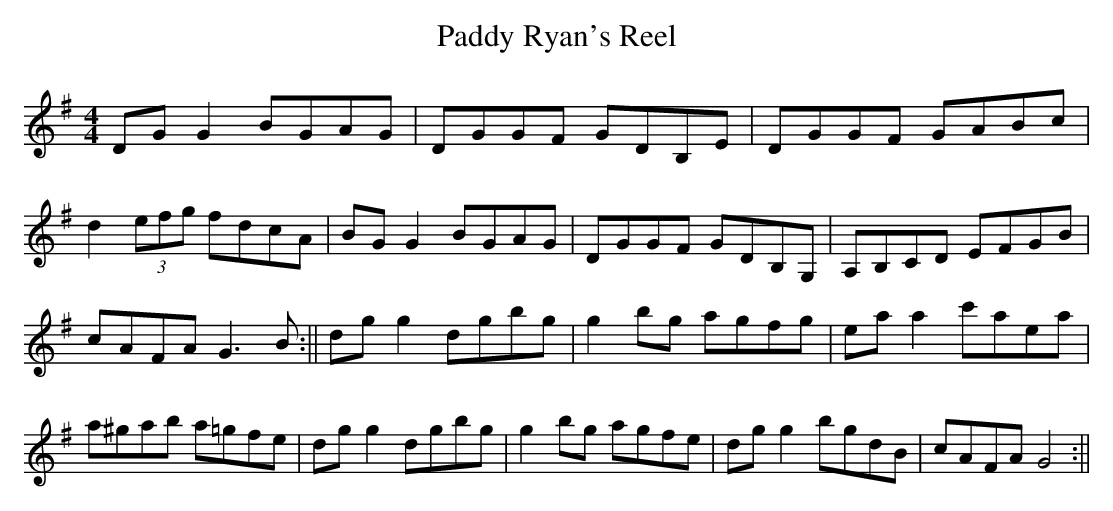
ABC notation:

X:1
T:Paddy Ryan's Reel
M:4/4
L:1/8
K:G
DGG2 BGAG|DGGF GDB,E|DGGF GABc|d2 (3efg fdcA|\
BGG2 BGAG|DGGF GDB,G,|A,B,CD EFGB|cAFA G3B:||\
dgg2 dgbg|g2bg agfg|eaa2 c'aea|a^gab a=gfe|\
dgg2 dgbg|g2bg agfe|dgg2 bgdB|cAFA G4:||
